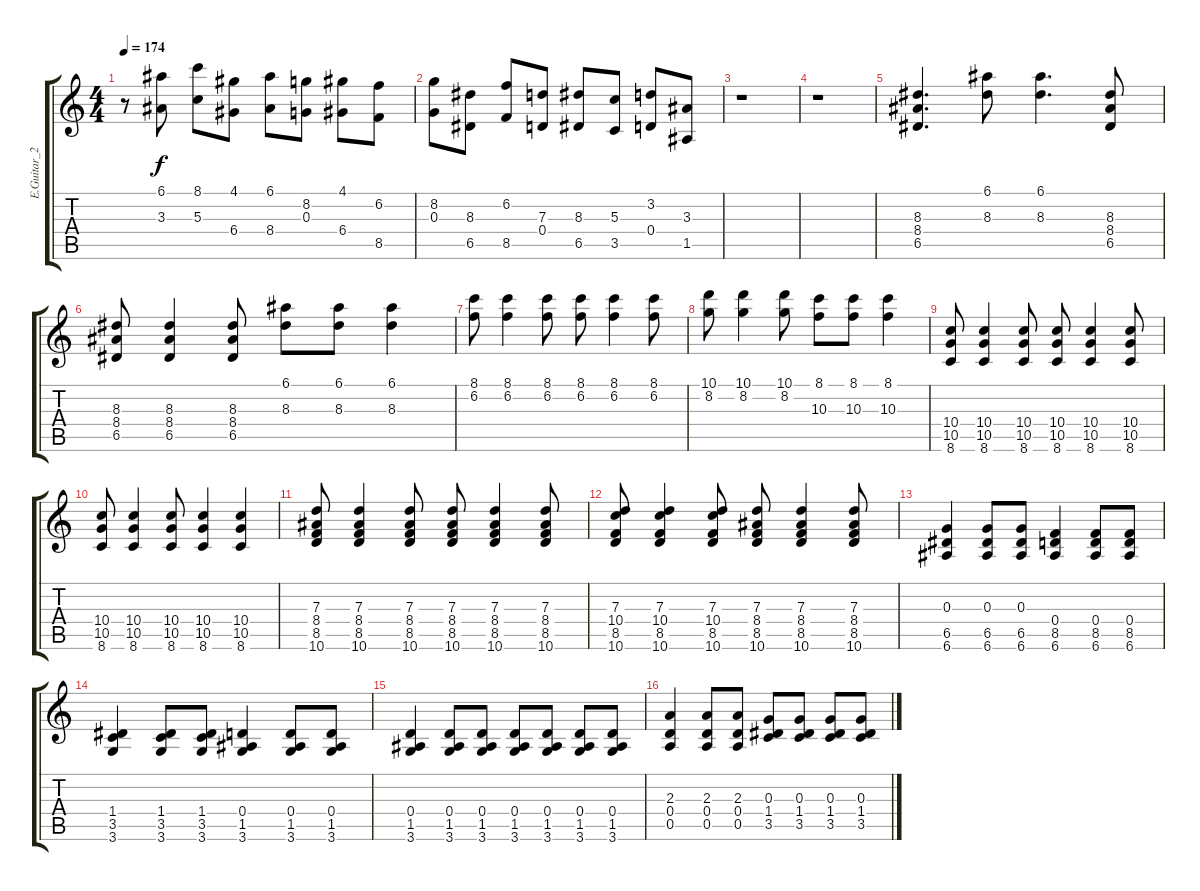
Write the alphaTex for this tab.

\track ("E.Guitar_2nd" "E.Guitar_2") {instrument distortionguitar}
\staff {score tabs}
\tuning (E4 B3 G3 D3 A2 E2) {hide}
\ts (4 4)
\tempo 174
\clef g2
\ks c
r.8{dy f} (6.1 3.3).8 (8.1 5.3).8 (4.1 6.4).8 (6.1 8.4).8 (8.2 0.3).8 (4.1 6.4).8 (6.2 8.5).8 |
(8.2 0.3).8 (8.3 6.5).8 (6.2 8.5).8 (7.3 0.4).8 (8.3 6.5).8 (5.3 3.5).8 (3.2 0.4).8 (3.3 1.5).8 |
r.1 |
r.1 |
(8.3 8.4 6.5).4{d} (6.1 8.3).8 (6.1 8.3).4{d} (8.3 8.4 6.5).8 |
(8.3 8.4 6.5).8 (8.3 8.4 6.5).4 (8.3 8.4 6.5).8 (6.1 8.3).8 (6.1 8.3).8 (6.1 8.3).4 |
(8.1 6.2).8 (8.1 6.2).4 (8.1 6.2).8 (8.1 6.2).8 (8.1 6.2).4 (8.1 6.2).8 |
(10.1 8.2).8 (10.1 8.2).4 (10.1 8.2).8 (8.1 10.3).8 (8.1 10.3).8 (8.1 10.3).4 |
(10.4 10.5 8.6).8 (10.4 10.5 8.6).4 (10.4 10.5 8.6).8 (10.4 10.5 8.6).8 (10.4 10.5 8.6).4 (10.4 10.5 8.6).8 |
(10.4 10.5 8.6).8 (10.4 10.5 8.6).4 (10.4 10.5 8.6).8 (10.4 10.5 8.6).4 (10.4 10.5 8.6).4 |
(7.3 8.4 8.5 10.6).8 (7.3 8.4 8.5 10.6).4 (7.3 8.4 8.5 10.6).8 (7.3 8.4 8.5 10.6).8 (7.3 8.4 8.5 10.6).4 (7.3 8.4 8.5 10.6).8 |
(7.3 10.4 8.5 10.6).8 (7.3 10.4 8.5 10.6).4 (7.3 10.4 8.5 10.6).8 (7.3 8.4 8.5 10.6).8 (7.3 8.4 8.5 10.6).4 (7.3 8.4 8.5 10.6).8 |
(0.3 6.5 6.6).4 (0.3 6.5 6.6).8 (0.3 6.5 6.6).8 (0.4 8.5 6.6).4 (0.4 8.5 6.6).8 (0.4 8.5 6.6).8 |
(1.4 3.5 3.6).4 (1.4 3.5 3.6).8 (1.4 3.5 3.6).8 (0.4 1.5 3.6).4 (0.4 1.5 3.6).8 (0.4 1.5 3.6).8 |
(0.4 1.5 3.6).4 (0.4 1.5 3.6).8 (0.4 1.5 3.6).8 (0.4 1.5 3.6).8 (0.4 1.5 3.6).8 (0.4 1.5 3.6).8 (0.4 1.5 3.6).8 |
(2.3 0.4 0.5).4 (2.3 0.4 0.5).8 (2.3 0.4 0.5).8 (0.3 1.4 3.5).8 (0.3 1.4 3.5).8 (0.3 1.4 3.5).8 (0.3 1.4 3.5).8
